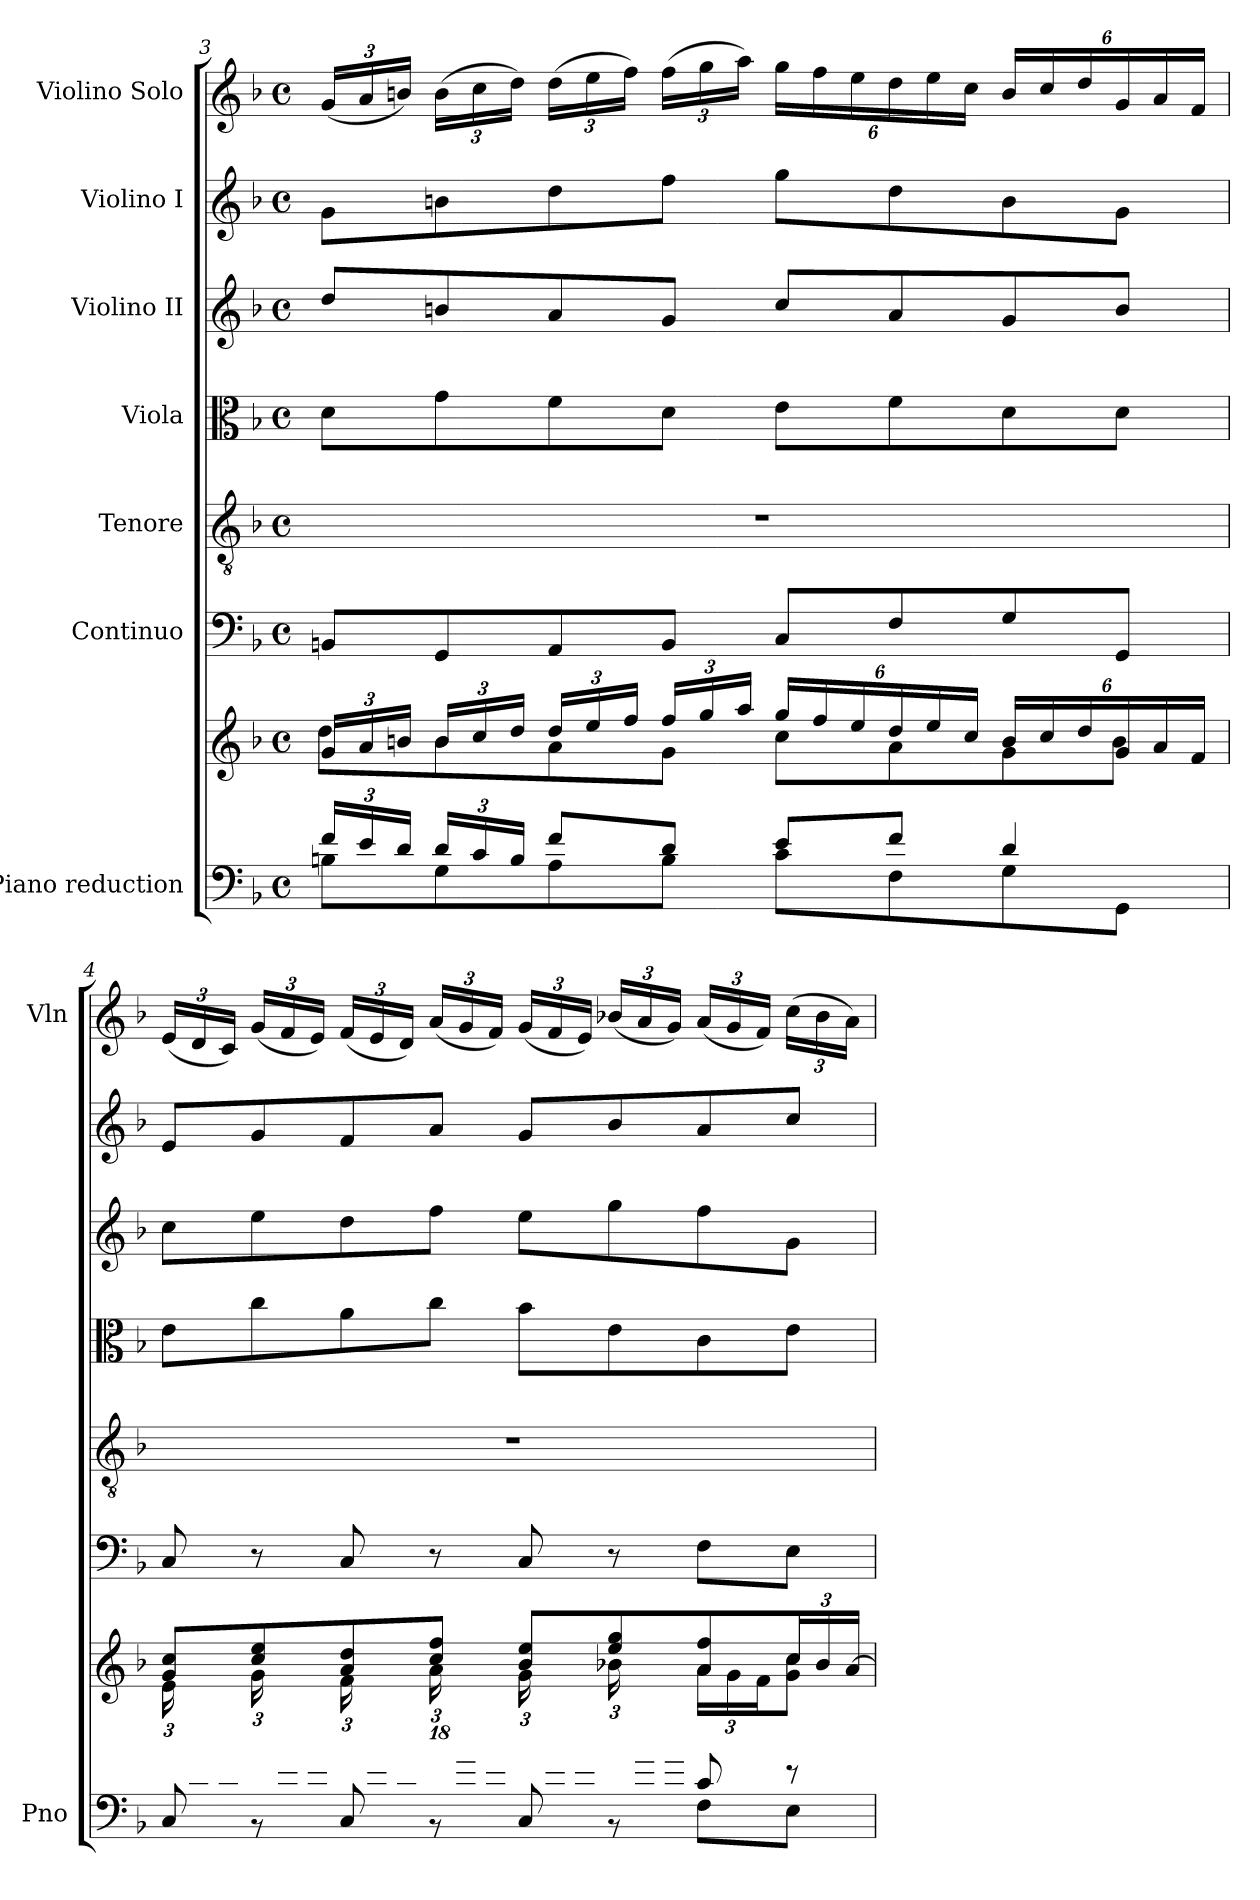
**kern	**kern	**kern	**kern	**kern	**kern	**kern	**kern
*part7	*part7	*part6	*part5	*part4	*part3	*part2	*part1
*staff8	*staff7	*staff6	*staff5	*staff4	*staff3	*staff2	*staff1
*I"Piano reduction	*	*I"Continuo	*I"Tenore	*I"Viola	*I"Violino II	*I"Violino I	*I"Violino Solo
*I'Pno	*	*	*	*	*	*	*I'Vln
!!LO:LB:g=z
*clefF4	*clefG2	*clefF4	*clefGv2	*clefC3	*clefG2	*clefG2	*clefG2
*k[b-]	*k[b-]	*k[b-]	*k[b-]	*k[b-]	*k[b-]	*k[b-]	*k[b-]
*M4/4	*M4/4	*M4/4	*M4/4	*M4/4	*M4/4	*M4/4	*M4/4
*met(c)	*met(c)	*met(c)	*met(c)	*met(c)	*met(c)	*met(c)	*met(c)
*Xbrackettup	*Xbrackettup	*	*	*	*	*	*Xbrackettup
=3	=3	=3	=3	=3	=3	=3	=3
*^	*^	*	*	*	*	*	*
24f/LL	8Bn\L	24g/LL	8dd\L	8BBn/L	1r	8d\L	8dd/L	8g\L	(24g/LL
24e/	.	24a/	.	.	.	.	.	.	24a/
24d/JJ	.	24bn/JJ	.	.	.	.	.	.	24bn/JJ)
24d/LL	8G\	24b/LL	8b\	8GG/	.	8g\	8bn/	8bn\	(24b\LL
24c/	.	24cc/	.	.	.	.	.	.	24cc\
24B/JJ	.	24dd/JJ	.	.	.	.	.	.	24dd\JJ)
8f/L	8A\	24dd/LL	8a\	8AA/	.	8f\	8a/	8dd\	(24dd\LL
.	.	24ee/	.	.	.	.	.	.	24ee\
.	.	24ff/JJ	.	.	.	.	.	.	24ff\JJ)
8d/J	8B\J	24ff/LL	8g\J	8BB/J	.	8d\J	8g/J	8ff\J	(24ff\LL
.	.	24gg/	.	.	.	.	.	.	24gg\
.	.	24aa/JJ	.	.	.	.	.	.	24aa\JJ)
*	*	*brackettup	*	*	*	*	*	*	*brackettup
8e/L	8c\L	24gg/LL	8cc\L	8C/L	.	8e\L	8cc/L	8gg\L	24gg\LL
.	.	24ff/	.	.	.	.	.	.	24ff\
.	.	24ee/	.	.	.	.	.	.	24ee\
8f/J	8F\	24dd/	8a\	8F/	.	8f\	8a/	8dd\	24dd\
.	.	24ee/	.	.	.	.	.	.	24ee\
.	.	24cc/JJ	.	.	.	.	.	.	24cc\JJ
4d/	8G\	24b/LL	8g\	8G/	.	8d\	8g/	8b\	24b/LL
.	.	24cc/	.	.	.	.	.	.	24cc/
.	.	24dd/	.	.	.	.	.	.	24dd/
.	8GG\J	24g/	8b\J	8GG/J	.	8d\J	8b/J	8g\J	24g/
.	.	24a/	.	.	.	.	.	.	24a/
.	.	24f/JJ	.	.	.	.	.	.	24f/JJ
=4	=4	=4	=4	=4	=4	=4	=4	=4	=4
*	*	*	*^	*	*	*	*	*	*
*	*	*	*	*Xbrackettup	*	*	*	*	*	*Xbrackettup
24ryy	8C/	8g/ 8cc/L	2.ryy	24e\LL	8C/	1r	8e\L	8cc\L	8e/L	(24e/LL
24d/	.	.	.	12ryy	.	.	.	.	.	24d/
24c/JJ	.	.	.	.	.	.	.	.	.	24c/JJ)
24ryy	8r	8cc/ 8ee/	.	24g\LL	8r	.	8cc\	8ee\	8g/	(24g/LL
24f/	.	.	.	12ryy	.	.	.	.	.	24f/
24e/JJ	.	.	.	.	.	.	.	.	.	24e/JJ)
24ryy	8C/	8a/ 8dd/	.	24f\LL	8C/	.	8a\	8dd\	8f/	(24f/LL
24e/	.	.	.	12ryy	.	.	.	.	.	24e/
24d/JJ	.	.	.	.	.	.	.	.	.	24d/JJ)
24ryy	8r	8cc/ 8ff/J	.	24a\LL	8r	.	8cc\J	8ff\J	8a/J	(24a/LL
24g/	.	.	.	12ryy	.	.	.	.	.	24g/
24f/JJ	.	.	.	.	.	.	.	.	.	24f/JJ)
24ryy	8C/	8b-/ 8ee/L	.	24g\LL	8C/	.	8b-\L	8ee\L	8g/L	(24g/LL
24f/	.	.	.	12ryy	.	.	.	.	.	24f/
24e/JJ	.	.	.	.	.	.	.	.	.	24e/JJ)
24ryy	8r	8ee/ 8gg/	.	24b-X\LL	8r	.	8e\	8gg\	8b-/	(24b-X/LL
24a/	.	.	.	3ryy	.	.	.	.	.	24a/
24g/JJ	.	.	.	.	.	.	.	.	.	24g/JJ)
8c/	8F\L	8a/ 8ff/	24a\LL	.	8F\L	.	8c\	8ff\	8a/	(24a/LL
.	.	.	24g\	.	.	.	.	.	.	24g/
.	.	.	24f\J	.	.	.	.	.	.	24f/JJ)
8r	8E\J	24cc/L	8g\ 8cc\J	.	8E\J	.	8e\J	8g\J	8cc/J	(24cc\LL
.	.	24b-/	.	.	.	.	.	.	.	24b-\
.	.	[<24a/JJ	.	.	.	.	.	.	.	24a\JJ)
*v	*v	*	*	*	*	*	*	*	*	*
*	*v	*v	*v	*	*	*	*	*	*
=	=	=	=	=	=	=	=
*-	*-	*-	*-	*-	*-	*-	*-
